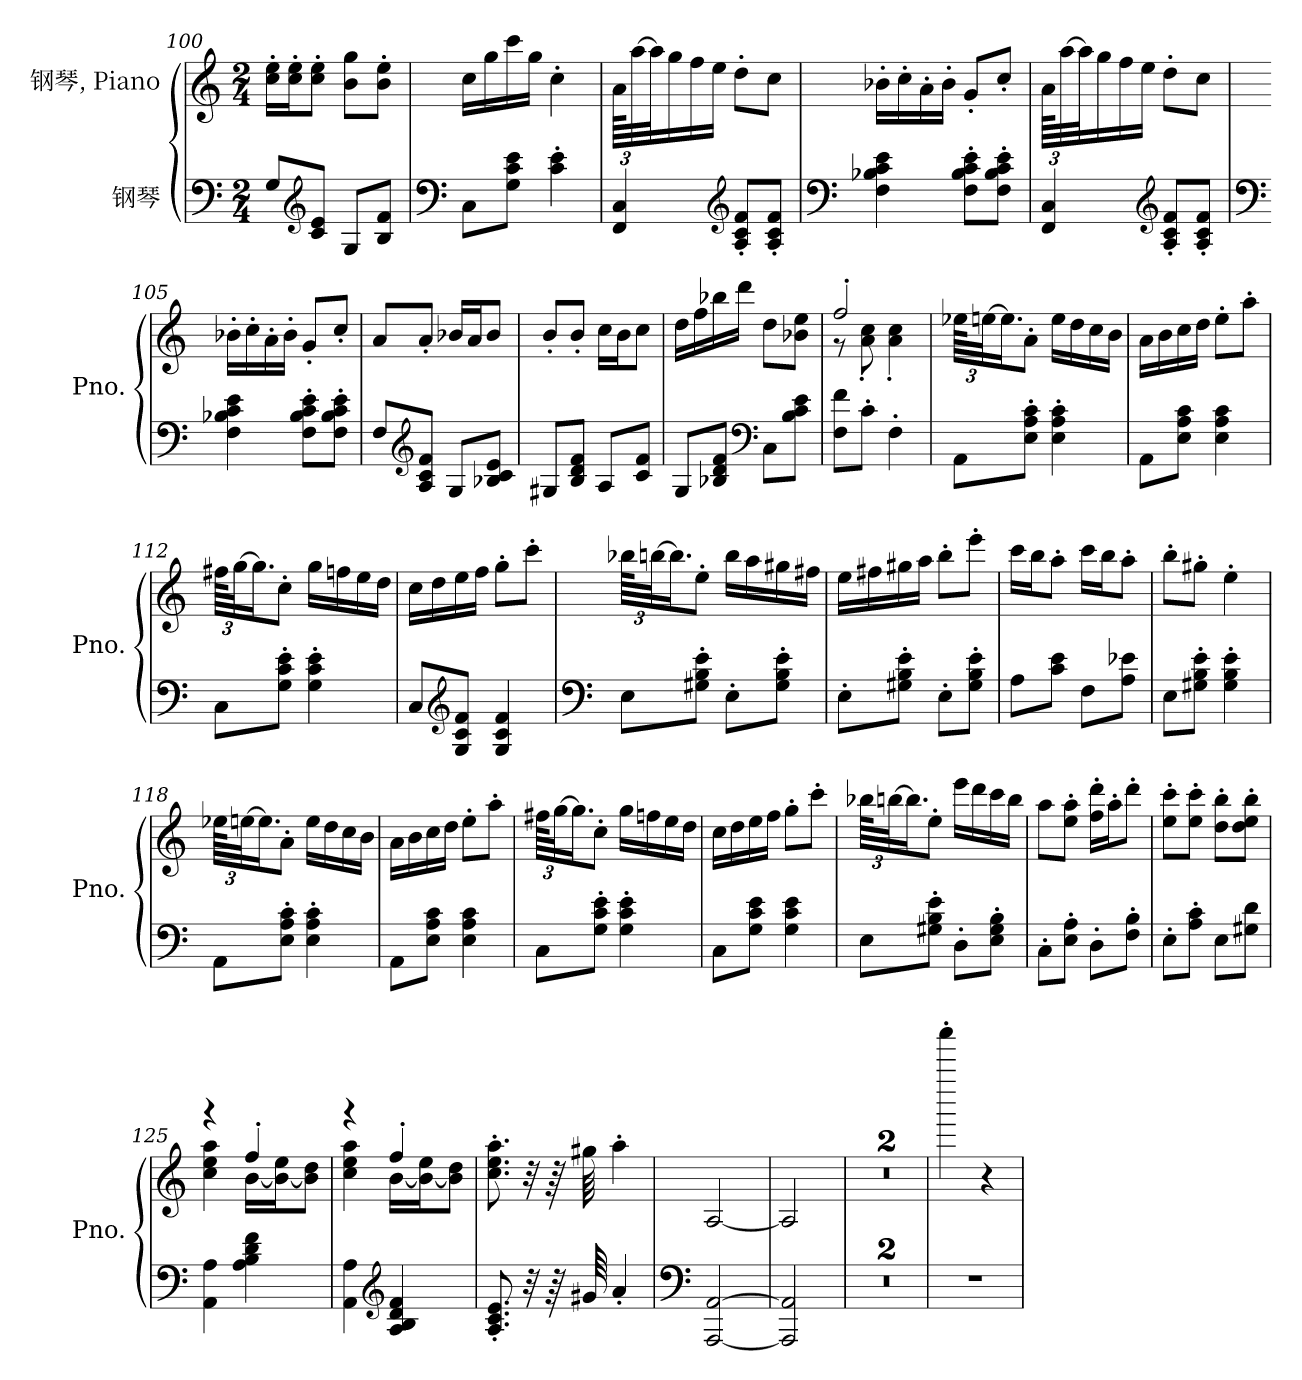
**kern	**kern
*part2	*part1
*staff2	*staff1
*I"钢琴	*I"钢琴, Piano
*	*I'Pno.
*clefF4	*clefG2
*k[]	*k[]
*M2/4	*M2/4
=100	=100
8G/L	16cc\' 16ee\'LL
.	16cc\' 16ee\'J
*clefG2	*
8c/ 8e/J	8cc\' 8ee\'J
8G/L	8b\ 8gg\L
8B/ 8f/J	8b\' 8ee\'J
=101	=101
*clefF4	*
8C\L	16cc\LL
.	16gg\
8G\ 8c\ 8e\J	16ccc\
.	16gg\JJ
4c\' 4e\'	4cc'\
=102	=102
*	*Xbrackettup
4FF/ 4C/	96a\KLLL
.	[48aa\
.	32aa\J]
.	16gg\
.	16ff\
.	16ee\JJ
*clefG2	*
8A/' 8c/' 8f/'L	8dd'\L
8A/' 8c/' 8f/'J	8cc\J
!!LO:LB:g=z
=103	=103
*clefF4	*
4F\ 4B-X\ 4c\ 4e\	16b-X'\LL
.	16cc'\
.	16a'\
.	16b-'\JJ
8F\' 8B-\' 8c\' 8e\'L	8g'/L
8F\' 8B-\' 8c\' 8e\'J	8cc'/J
=104	=104
4FF/ 4C/	96a\KLLL
.	[48aa\
.	32aa\J]
.	16gg\
.	16ff\
.	16ee\JJ
*clefG2	*
8A/' 8c/' 8f/'L	8dd'\L
8A/' 8c/' 8f/'J	8cc\J
=105	=105
*clefF4	*
4F\ 4B-X\ 4c\ 4e\	16b-X'\LL
.	16cc'\
.	16a'\
.	16b-'\JJ
8F\' 8B-\' 8c\' 8e\'L	8g'/L
8F\' 8B-\' 8c\' 8e\'J	8cc'/J
=106	=106
8F/L	8a/L
*clefG2	*
8A/ 8c/ 8f/J	8a'/J
8G/L	16b-X/LL
.	16a/J
8B-X/ 8c/ 8e/J	8b-/J
!!LO:LB:g=z
=107	=107
8G#X/L	8b'/L
8B/ 8d/ 8f/J	8b'/J
8A/L	16cc\LL
.	16b\J
8c/ 8f/J	8cc\J
=108	=108
8G/L	16dd\LL
.	16ff\
8B-X/ 8d/ 8f/J	16bb-X\
.	16ddd\JJ
*clefF4	*
8C\L	8dd\L
8B-\ 8c\ 8e\J	8b-X\ 8ee\J
=109	=109
*	*^
8F\ 8f\L	2ff'/	8r
8c'\J	.	8a\' 8cc\'
4F'\	.	4a\' 4cc\'
*	*v	*v
=110	=110
*	*MM140
8AA\L	96ee-X\KLLL
.	[48een\J
.	16.ee\J]
8E\' 8A\' 8c\'J	8a'\J
4E\' 4A\' 4c\'	16ee\LL
.	16dd\
.	16cc\
.	16b\JJ
=111	=111
8AA\L	16a\LL
.	16b\
8E\ 8A\ 8c\J	16cc\
.	16dd\JJ
4E\ 4A\ 4c\	8ee'\L
.	8aa'\J
!!LO:LB:g=z
=112	=112
8C\L	96ff#X\KLLL
.	[48gg\J
.	16.gg\J]
8G\' 8c\' 8e\'J	8cc'\J
4G\' 4c\' 4e\'	16gg\LL
.	16ffn\
.	16ee\
.	16dd\JJ
=113	=113
8C/L	16cc\LL
.	16dd\
*clefG2	*
8G/ 8c/ 8f/J	16ee\
.	16ff\JJ
4G/ 4c/ 4f/	8gg'\L
.	8ccc'\J
=114	=114
*clefF4	*
8E\L	96bb-X\KLLL
.	[48bbn\J
.	16.bb\J]
8G#X\' 8B\' 8e\'J	8ee'\J
8E'\L	16bb\LL
.	16aa\
8G#\' 8B\' 8e\'J	16gg#X\
.	16ff#X\JJ
=115	=115
8E'\L	16ee\LL
.	16ff#X\
8G#X\' 8B\' 8e\'J	16gg#X\
.	16aa\JJ
8E'\L	8bb'\L
8G#\' 8B\' 8e\'J	8eee'\J
!!LO:PB:g=z
=116	=116
8A\L	16ccc\LL
.	16bb\J
8c\ 8e\J	8aa'\J
8F\L	16ccc\LL
.	16bb\J
8A\ 8e-X\J	8aa'\J
=117	=117
8E\L	8bb'\L
8G#X\' 8B\' 8e\'J	8gg#X'\J
4G#\' 4B\' 4e\'	4ee'\
=118	=118
*	*MM143
8AA\L	96ee-X\KLLL
.	[48een\J
.	16.ee\J]
8E\' 8A\' 8c\'J	8a'\J
4E\' 4A\' 4c\'	16ee\LL
.	16dd\
.	16cc\
.	16b\JJ
=119	=119
8AA\L	16a\LL
.	16b\
8E\ 8A\ 8c\J	16cc\
.	16dd\JJ
4E\ 4A\ 4c\	8ee'\L
.	8aa'\J
=120	=120
8C\L	96ff#X\KLLL
.	[48gg\J
.	16.gg\J]
8G\' 8c\' 8e\'J	8cc'\J
4G\' 4c\' 4e\'	16gg\LL
.	16ffn\
.	16ee\
.	16dd\JJ
!!LO:LB:g=z
=121	=121
8C\L	16cc\LL
.	16dd\
8G\ 8c\ 8e\J	16ee\
.	16ff\JJ
4G\ 4c\ 4e\	8gg'\L
.	8ccc'\J
=122	=122
8E\L	96bb-X\KLLL
.	[48bbn\J
.	16.bb\J]
8G#X\' 8B\' 8e\'J	8ee'\J
8D'\L	16eee\LL
.	16ddd\
8E\' 8G#\' 8B\'J	16ccc\
.	16bb\JJ
=123	=123
8C'\L	8aa\L
8E\' 8A\'J	8ee\' 8aa\'J
8D'\L	16ff\' 16ddd\'LL
.	16aa'\J
8F\' 8B\'J	8ddd'\J
=124	=124
*	*MM147
8E'\L	8ee\' 8ccc\'L
8A\' 8c\'J	8ee\' 8ccc\'J
*	*MM150
8E\L	8dd\' 8bb\'L
8G#X\ 8d\J	8dd\' 8ee\' 8bb\'J
=125	=125
*	*^
4AA\ 4A\	4r	4cc\ 4ee\ 4aa\
*	*MM152	*
4A\ 4B\ 4d\ 4f\	4ff'/	[16b\LL
.	.	16b\_ 16ee\J
.	.	8b\] 8dd\J
!!LO:LB:g=z	!!
=126	=126	=126
*	*MM154	*
4AA\ 4A\	4r	4cc\ 4ee\ 4aa\
*clefG2	*	*
*	*MM156	*
4A/ 4B/ 4d/ 4f/	4ff'/	[16b\LL
.	.	16b\_ 16ee\J
.	.	8b\] 8dd\J
*	*v	*v
=127	=127
8.A/' 8.c/' 8.e/'	8.cc\' 8.ee\' 8.aa\'
32r	32r
64r	64r
64g#X/	64gg#X\
4a'/	4aa'\
=128	=128
*clefF4	*
[2AAA/ [2AA/	[2A/
=129	=129
2AAA/] 2AA/]	2A/]
=130	=130
2r	2r
=131	=131
2r	2r
=132	=132
2r	4aaaaa'\
.	4r
=	=
*-	*-
